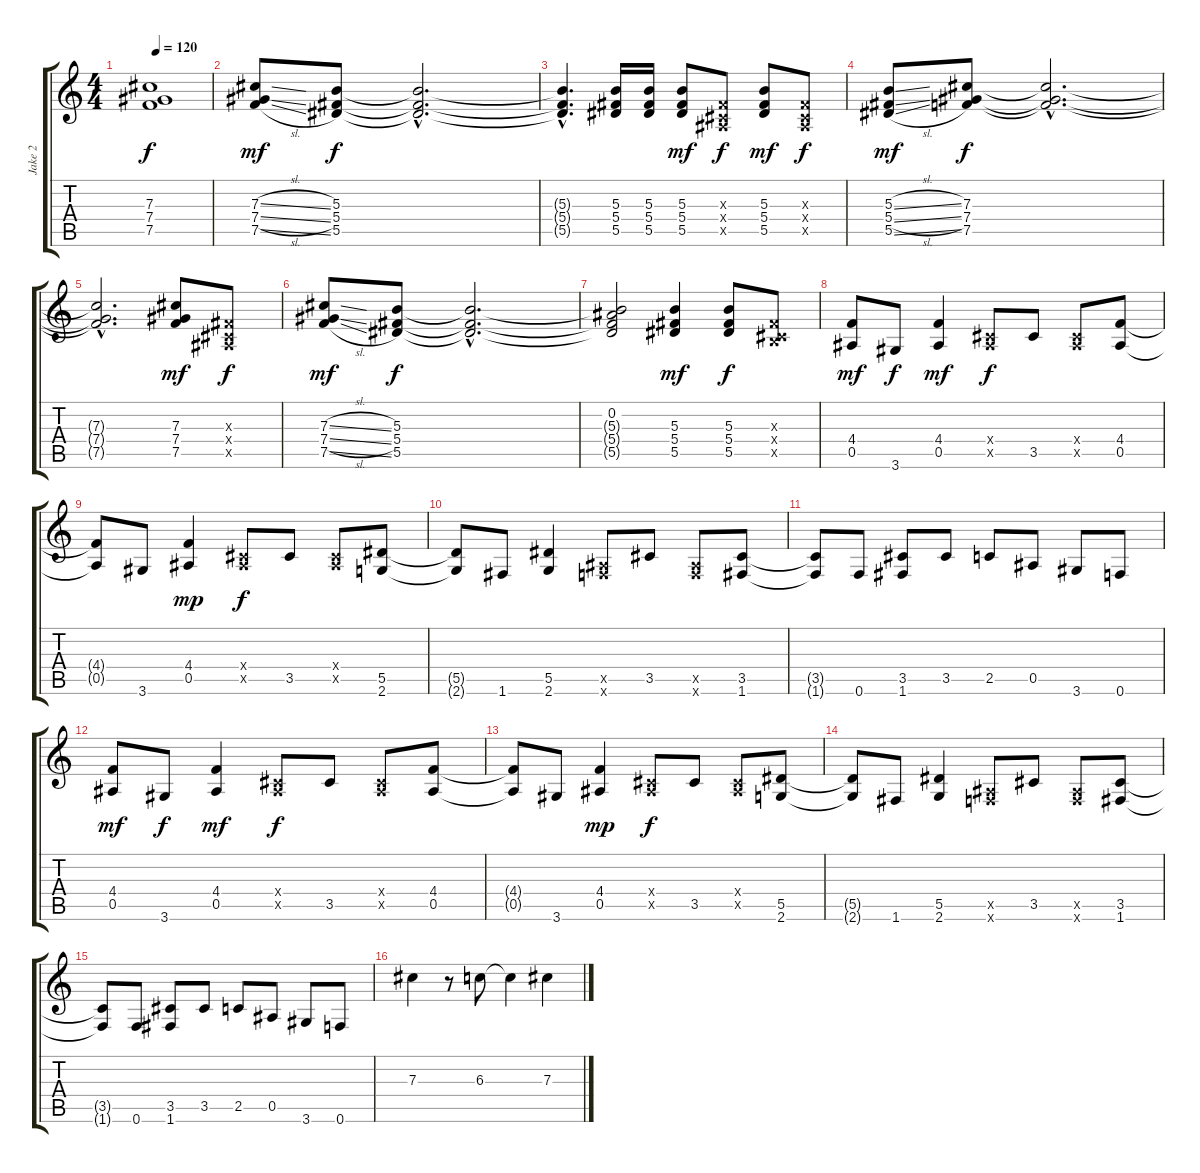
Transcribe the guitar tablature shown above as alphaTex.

\track ("Jake 2" "Jake 2") {instrument electricguitarclean}
\staff {score tabs}
\tuning (Eb4 Bb3 Gb3 Db3 Bb2 F2) {hide}
\ts (4 4)
\tempo 120
\clef g2
\ks c
(7.3{t} 7.4{t} 7.5{t}).1{dy f} |
(7.3{sl} 7.4{sl} 7.5{sl}).8{dy mf} (5.3 5.4 5.5).8{dy f} (5.3{hac t} 5.4{hac t} 5.5{hac t}).2{d} |
(5.3{hac t} 5.4{hac t} 5.5{hac t}).4{d} (5.3 5.4 5.5).16 (5.3 5.4 5.5).16 (5.3 5.4 5.5).8{dy mf} (0.3{x} 0.4{x} 0.5{x}).8{dy f} (5.3 5.4 5.5).8{dy mf} (0.3{x} 0.4{x} 0.5{x}).8{dy f} |
(5.3{sl} 5.4{sl} 5.5{sl}).8{dy mf} (7.3 7.4 7.5).8{dy f} (7.3{hac t} 7.4{hac t} 7.5{hac t}).2{d} |
(7.3{hac t} 7.4{hac t} 7.5{hac t}).2{d} (7.3 7.4 7.5).8{dy mf} (0.3{x} 0.4{x} 0.5{x}).8{dy f} |
(7.3{sl} 7.4{sl} 7.5{sl}).8{dy mf} (5.3 5.4 5.5).8{dy f} (5.3{hac t} 5.4{hac t} 5.5{hac t}).2{d} |
(0.2 5.3{t} 5.4{t} 5.5{t}).2 (5.3 5.4 5.5).4{dy mf} (5.3 5.4 5.5).8{dy f} (0.3{x} 0.4{x} 1.5{x}).8 |
(4.4 0.5).8{dy mf} 3.6.8{dy f} (4.4 0.5).4{dy mf} (0.4{x} 0.5{x}).8{dy f} 3.5.8 (0.4{x} 0.5{x}).8 (4.4 0.5).8 |
(4.4{t} 0.5{t}).8 3.6.8 (4.4 0.5).4{dy mp} (0.4{x} 0.5{x}).8{dy f} 3.5.8 (0.4{x} 0.5{x}).8 (5.5 2.6).8 |
(5.5{t} 2.6{t}).8 1.6.8 (5.5 2.6).4 (0.5{x} 0.6{x}).8 3.5.8 (0.5{x} 0.6{x}).8 (3.5 1.6).8 |
(3.5{t} 1.6{t}).8 0.6.8 (3.5 1.6).8 3.5.8 2.5.8 0.5.8 3.6.8 0.6.8 |
(4.4 0.5).8{dy mf} 3.6.8{dy f} (4.4 0.5).4{dy mf} (0.4{x} 0.5{x}).8{dy f} 3.5.8 (0.4{x} 0.5{x}).8 (4.4 0.5).8 |
(4.4{t} 0.5{t}).8 3.6.8 (4.4 0.5).4{dy mp} (0.4{x} 0.5{x}).8{dy f} 3.5.8 (0.4{x} 0.5{x}).8 (5.5 2.6).8 |
(5.5{t} 2.6{t}).8 1.6.8 (5.5 2.6).4 (0.5{x} 0.6{x}).8 3.5.8 (0.5{x} 0.6{x}).8 (3.5 1.6).8 |
(3.5{t} 1.6{t}).8 0.6.8 (3.5 1.6).8 3.5.8 2.5.8 0.5.8 3.6.8 0.6.8 |
7.3.4 r.8 6.3.8 6.3{t}.4 7.3.4
